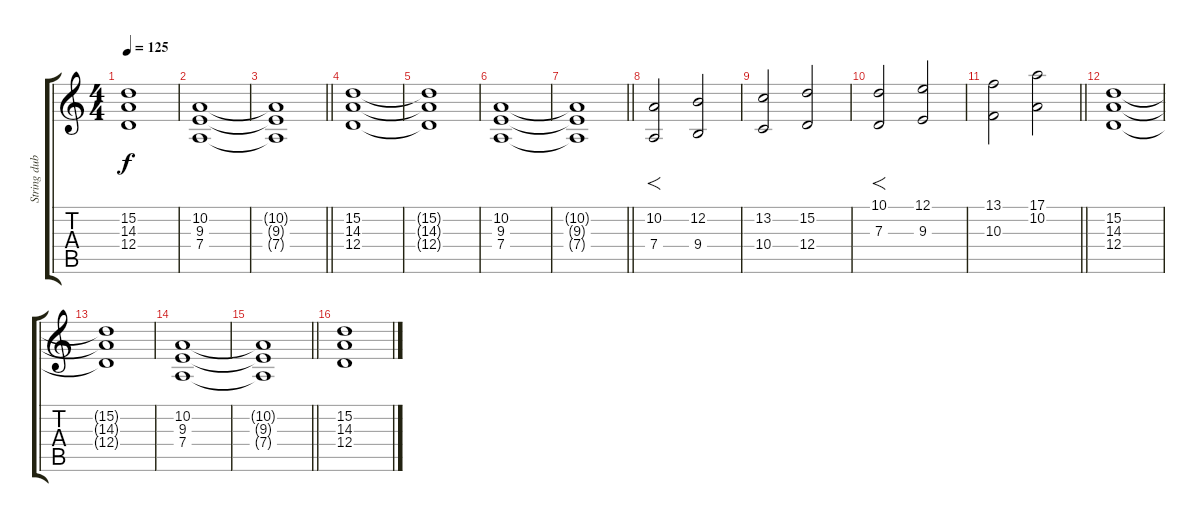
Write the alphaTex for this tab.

\track ("String dubs" "String dub") {instrument stringensemble1}
\staff {score tabs}
\tuning (E4 B3 G3 D3 A2 D2) {hide}
\ts (4 4)
\tempo 125
\clef g2
\ks c
(15.2{t} 14.3{t} 12.4{t}).1{dy f} |
(10.2 9.3 7.4).1 |
\barLineRight lightlight
(10.2{t} 9.3{t} 7.4{t}).1 |
(15.2 14.3 12.4).1 |
(15.2{t} 14.3{t} 12.4{t}).1 |
(10.2 9.3 7.4).1 |
\barLineRight lightlight
(10.2{t} 9.3{t} 7.4{t}).1 |
(10.2 7.4).2{f} (12.2 9.4).2 |
(13.2 10.4).2 (15.2 12.4).2 |
(10.1 7.3).2{f} (12.1 9.3).2 |
\barLineRight lightlight
(13.1 10.3).2 (17.1 10.2).2 |
\section ("" "")
(15.2 14.3 12.4).1 |
(15.2{t} 14.3{t} 12.4{t}).1 |
(10.2 9.3 7.4).1 |
\barLineRight lightlight
(10.2{t} 9.3{t} 7.4{t}).1 |
(15.2 14.3 12.4).1
